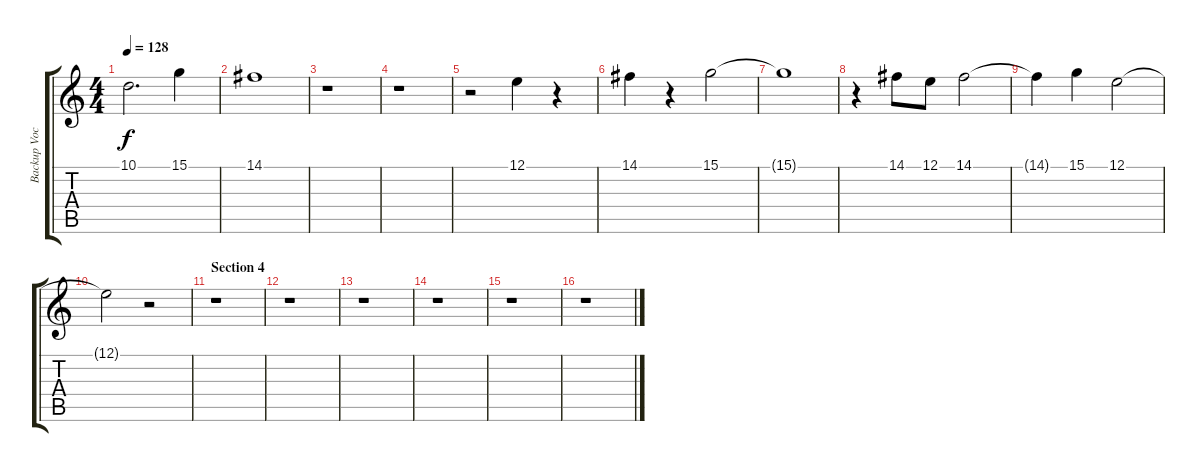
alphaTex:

\track ("Backup Vocals" "Backup Voc") {instrument accordion}
\staff {score tabs}
\tuning (E4 B3 G3 D3 A2 E2) {hide}
\ts (4 4)
\tempo 128
\clef g2
\ks c
10.1.2{d dy f} 15.1.4 |
14.1.1 |
r.1 |
r.1 |
r.2 12.1.4 r.4 |
14.1.4 r.4 15.1.2 |
15.1{t}.1 |
r.4 14.1.8 12.1.8 14.1.2 |
14.1{t}.4 15.1.4 12.1.2 |
12.1{t}.2 r.2 |
\section ("" "Section 4")
r.1 |
r.1 |
r.1 |
r.1 |
r.1 |
r.1
